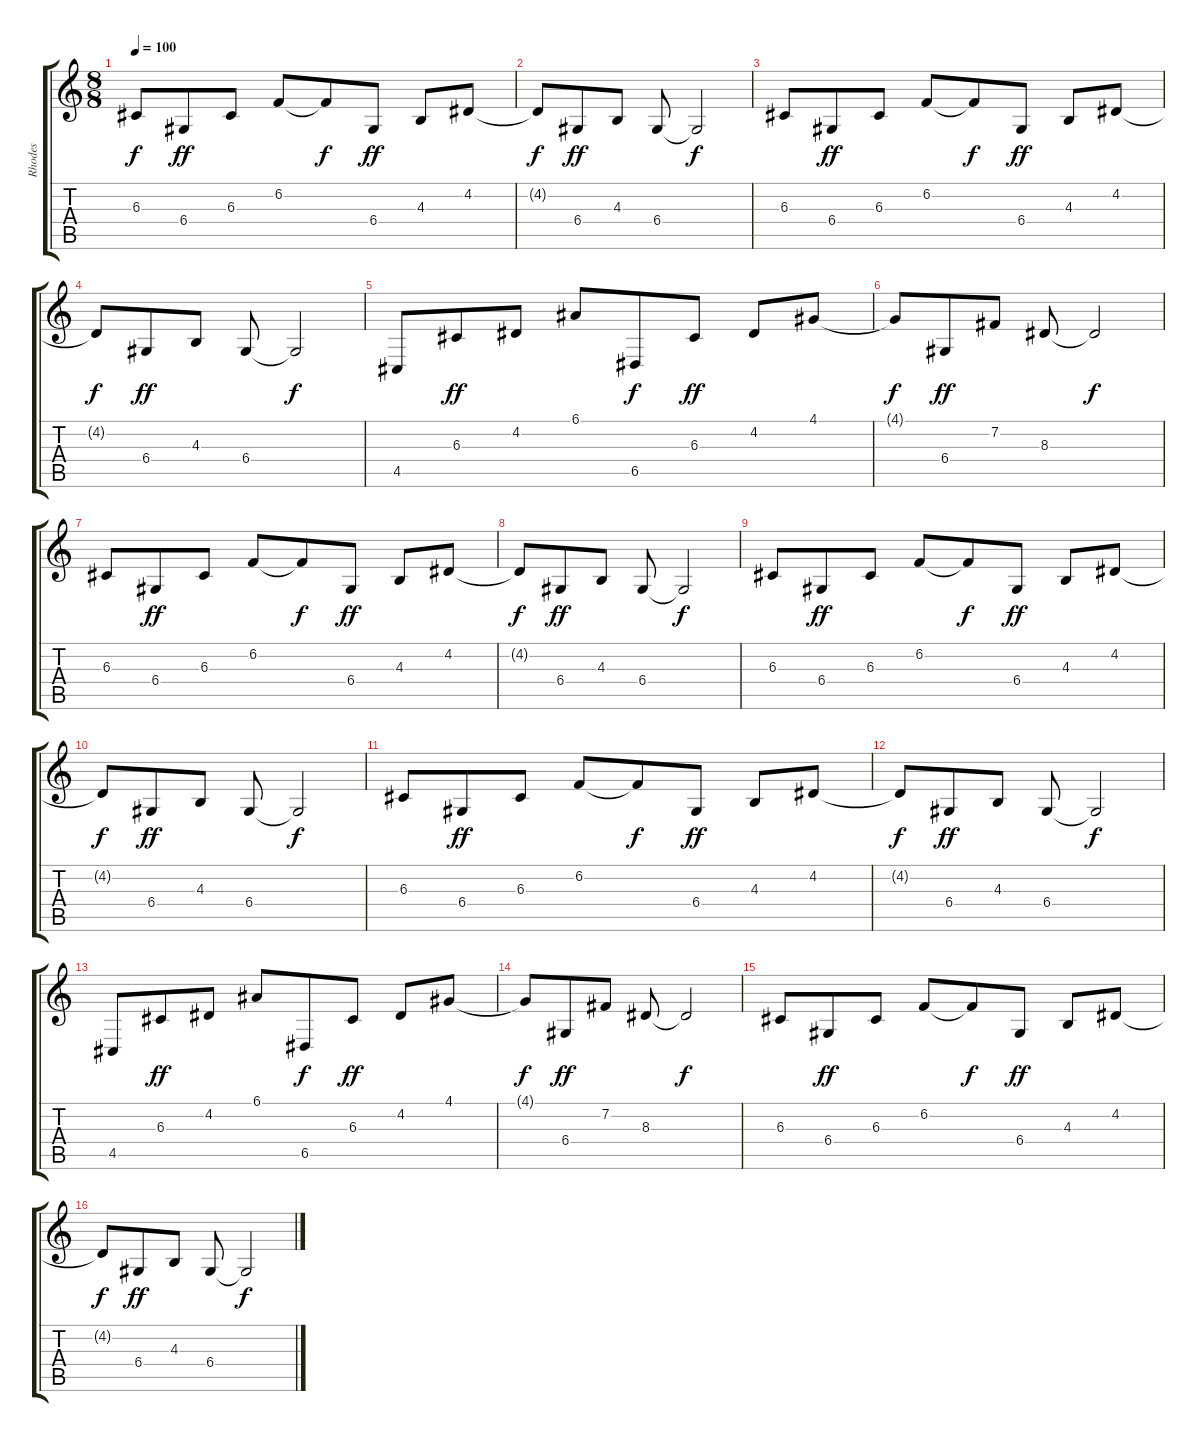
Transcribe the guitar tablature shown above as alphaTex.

\track ("Rhodes" "Rhodes") {instrument electricpiano1}
\staff {score tabs}
\tuning (E4 B3 G3 D3 A2 E2) {hide}
\ts (8 8)
\tempo 100
\clef g2
\ks c
6.3.8{dy f} 6.4.8{dy ff} 6.3.8 6.2.8 6.2{t}.8{dy f} 6.4.8{dy ff} 4.3.8 4.2.8 |
4.2{t}.8{dy f} 6.4.8{dy ff} 4.3.8 6.4.8 6.4{t}.2{dy f} |
6.3.8 6.4.8{dy ff} 6.3.8 6.2.8 6.2{t}.8{dy f} 6.4.8{dy ff} 4.3.8 4.2.8 |
4.2{t}.8{dy f} 6.4.8{dy ff} 4.3.8 6.4.8 6.4{t}.2{dy f} |
4.5.8 6.3.8{dy ff} 4.2.8 6.1.8 6.5.8{dy f} 6.3.8{dy ff} 4.2.8 4.1.8 |
4.1{t}.8{dy f} 6.4.8{dy ff} 7.2.8 8.3.8 8.3{t}.2{dy f} |
6.3.8 6.4.8{dy ff} 6.3.8 6.2.8 6.2{t}.8{dy f} 6.4.8{dy ff} 4.3.8 4.2.8 |
4.2{t}.8{dy f} 6.4.8{dy ff} 4.3.8 6.4.8 6.4{t}.2{dy f} |
6.3.8 6.4.8{dy ff} 6.3.8 6.2.8 6.2{t}.8{dy f} 6.4.8{dy ff} 4.3.8 4.2.8 |
4.2{t}.8{dy f} 6.4.8{dy ff} 4.3.8 6.4.8 6.4{t}.2{dy f} |
6.3.8 6.4.8{dy ff} 6.3.8 6.2.8 6.2{t}.8{dy f} 6.4.8{dy ff} 4.3.8 4.2.8 |
4.2{t}.8{dy f} 6.4.8{dy ff} 4.3.8 6.4.8 6.4{t}.2{dy f} |
4.5.8 6.3.8{dy ff} 4.2.8 6.1.8 6.5.8{dy f} 6.3.8{dy ff} 4.2.8 4.1.8 |
4.1{t}.8{dy f} 6.4.8{dy ff} 7.2.8 8.3.8 8.3{t}.2{dy f} |
6.3.8 6.4.8{dy ff} 6.3.8 6.2.8 6.2{t}.8{dy f} 6.4.8{dy ff} 4.3.8 4.2.8 |
4.2{t}.8{dy f} 6.4.8{dy ff} 4.3.8 6.4.8 6.4{t}.2{dy f}
